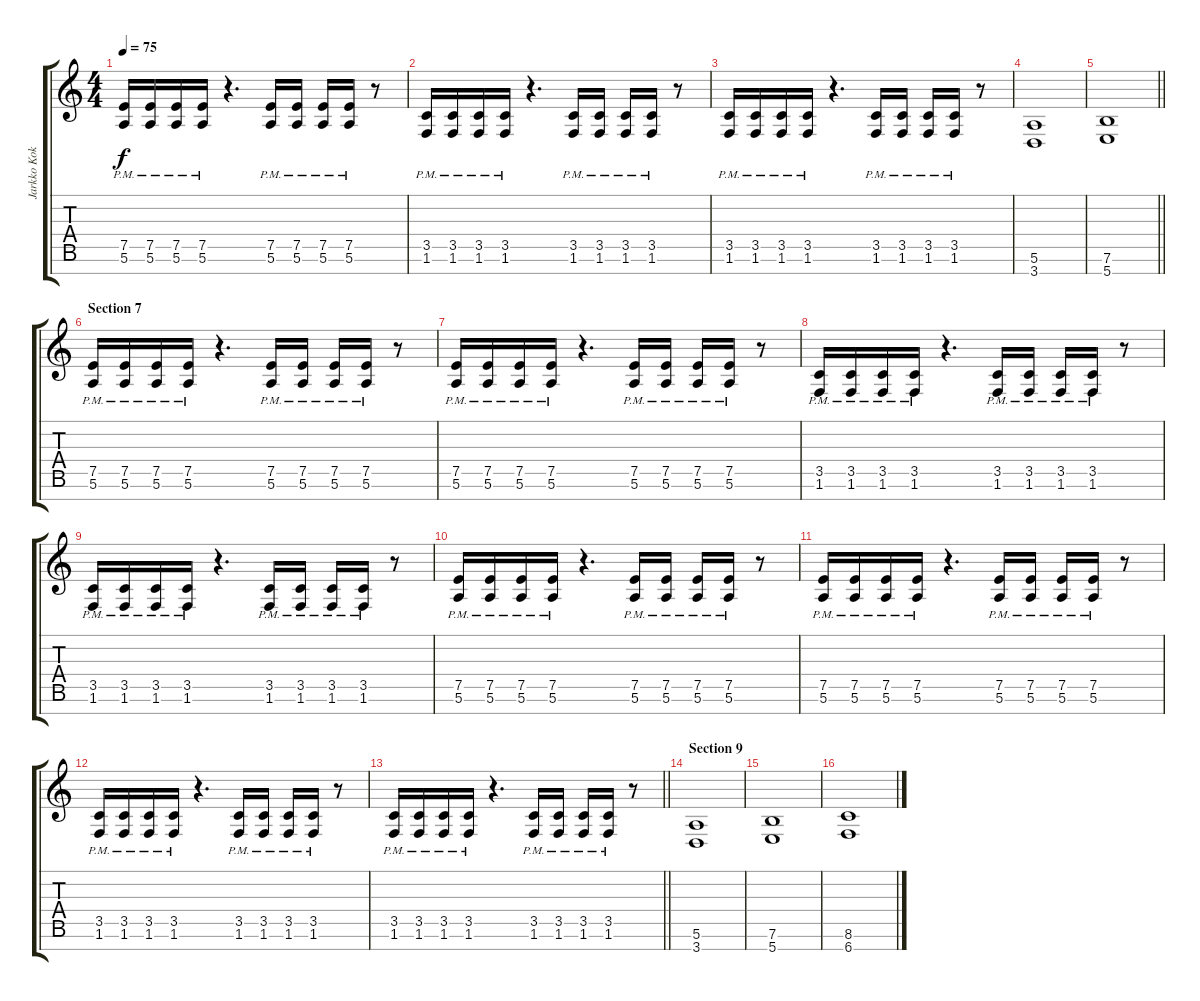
\track ("Jarkko Kokko (guitar)" "Jarkko Kok") {instrument distortionguitar}
\staff {score tabs}
\tuning (E4 B3 G3 D3 A2 E2 B1) {hide}
\ts (4 4)
\tempo 75
\clef g2
\ks aminor
(7.5{pm} 5.6{pm}).16{dy f} (7.5{pm} 5.6{pm}).16 (7.5{pm} 5.6{pm}).16 (7.5{pm} 5.6{pm}).16 r.4{d} (7.5{pm} 5.6{pm}).16 (7.5{pm} 5.6{pm}).16 (7.5{pm} 5.6{pm}).16 (7.5{pm} 5.6{pm}).16 r.8 |
(3.5{pm} 1.6{pm}).16 (3.5{pm} 1.6{pm}).16 (3.5{pm} 1.6{pm}).16 (3.5{pm} 1.6{pm}).16 r.4{d} (3.5{pm} 1.6{pm}).16 (3.5{pm} 1.6{pm}).16 (3.5{pm} 1.6{pm}).16 (3.5{pm} 1.6{pm}).16 r.8 |
(3.5{pm} 1.6{pm}).16 (3.5{pm} 1.6{pm}).16 (3.5{pm} 1.6{pm}).16 (3.5{pm} 1.6{pm}).16 r.4{d} (3.5{pm} 1.6{pm}).16 (3.5{pm} 1.6{pm}).16 (3.5{pm} 1.6{pm}).16 (3.5{pm} 1.6{pm}).16 r.8 |
(5.6 3.7).1 |
\barLineRight lightlight
(7.6 5.7).1 |
\section ("" "Section 7")
(7.5{pm} 5.6{pm}).16 (7.5{pm} 5.6{pm}).16 (7.5{pm} 5.6{pm}).16 (7.5{pm} 5.6{pm}).16 r.4{d} (7.5{pm} 5.6{pm}).16 (7.5{pm} 5.6{pm}).16 (7.5{pm} 5.6{pm}).16 (7.5{pm} 5.6{pm}).16 r.8 |
(7.5{pm} 5.6{pm}).16 (7.5{pm} 5.6{pm}).16 (7.5{pm} 5.6{pm}).16 (7.5{pm} 5.6{pm}).16 r.4{d} (7.5{pm} 5.6{pm}).16 (7.5{pm} 5.6{pm}).16 (7.5{pm} 5.6{pm}).16 (7.5{pm} 5.6{pm}).16 r.8 |
(3.5{pm} 1.6{pm}).16 (3.5{pm} 1.6{pm}).16 (3.5{pm} 1.6{pm}).16 (3.5{pm} 1.6{pm}).16 r.4{d} (3.5{pm} 1.6{pm}).16 (3.5{pm} 1.6{pm}).16 (3.5{pm} 1.6{pm}).16 (3.5{pm} 1.6{pm}).16 r.8 |
(3.5{pm} 1.6{pm}).16 (3.5{pm} 1.6{pm}).16 (3.5{pm} 1.6{pm}).16 (3.5{pm} 1.6{pm}).16 r.4{d} (3.5{pm} 1.6{pm}).16 (3.5{pm} 1.6{pm}).16 (3.5{pm} 1.6{pm}).16 (3.5{pm} 1.6{pm}).16 r.8 |
(7.5{pm} 5.6{pm}).16 (7.5{pm} 5.6{pm}).16 (7.5{pm} 5.6{pm}).16 (7.5{pm} 5.6{pm}).16 r.4{d} (7.5{pm} 5.6{pm}).16 (7.5{pm} 5.6{pm}).16 (7.5{pm} 5.6{pm}).16 (7.5{pm} 5.6{pm}).16 r.8 |
(7.5{pm} 5.6{pm}).16 (7.5{pm} 5.6{pm}).16 (7.5{pm} 5.6{pm}).16 (7.5{pm} 5.6{pm}).16 r.4{d} (7.5{pm} 5.6{pm}).16 (7.5{pm} 5.6{pm}).16 (7.5{pm} 5.6{pm}).16 (7.5{pm} 5.6{pm}).16 r.8 |
(3.5{pm} 1.6{pm}).16 (3.5{pm} 1.6{pm}).16 (3.5{pm} 1.6{pm}).16 (3.5{pm} 1.6{pm}).16 r.4{d} (3.5{pm} 1.6{pm}).16 (3.5{pm} 1.6{pm}).16 (3.5{pm} 1.6{pm}).16 (3.5{pm} 1.6{pm}).16 r.8 |
\barLineRight lightlight
(3.5{pm} 1.6{pm}).16 (3.5{pm} 1.6{pm}).16 (3.5{pm} 1.6{pm}).16 (3.5{pm} 1.6{pm}).16 r.4{d} (3.5{pm} 1.6{pm}).16 (3.5{pm} 1.6{pm}).16 (3.5{pm} 1.6{pm}).16 (3.5{pm} 1.6{pm}).16 r.8 |
\section ("" "Section 9")
(5.6 3.7).1 |
(7.6 5.7).1 |
(8.6 6.7).1
